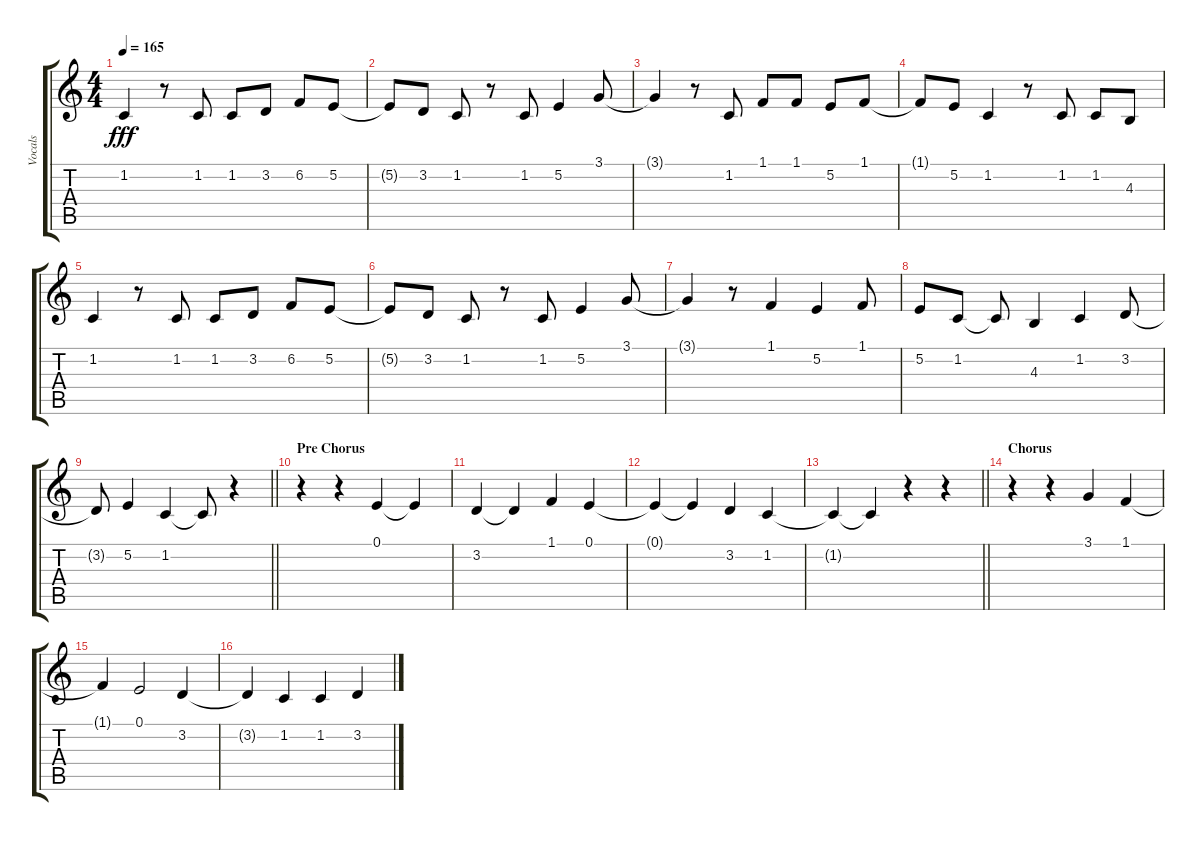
\track ("Vocals" "Vocals") {instrument clarinet}
\staff {score tabs}
\tuning (E4 B3 G3 D3 A2 E2) {hide}
\ts (4 4)
\tempo 165
\clef g2
\ks c
1.2{t}.4{dy fff} r.8 1.2.8 1.2.8 3.2.8 6.2.8 5.2.8 |
5.2{t}.8 3.2.8 1.2.8 r.8 1.2.8 5.2.4 3.1.8 |
3.1{t}.4 r.8 1.2.8 1.1.8 1.1.8 5.2.8 1.1.8 |
1.1{t}.8 5.2.8 1.2.4 r.8 1.2.8 1.2.8 4.3.8 |
1.2.4 r.8 1.2.8 1.2.8 3.2.8 6.2.8 5.2.8 |
5.2{t}.8 3.2.8 1.2.8 r.8 1.2.8 5.2.4 3.1.8 |
3.1{t}.4 r.8 1.1.4 5.2.4 1.1.8 |
5.2.8 1.2.8 1.2{t}.8 4.3.4 1.2.4 3.2.8 |
\barLineRight lightlight
3.2{t}.8 5.2.4 1.2.4 1.2{t}.8 r.4 |
\section ("" "Pre Chorus")
r.4 r.4 0.1.4 0.1{t}.4 |
3.2.4 3.2{t}.4 1.1.4 0.1.4 |
0.1{t}.4 0.1{t}.4 3.2.4 1.2.4 |
\barLineRight lightlight
1.2{t}.4 1.2{t}.4 r.4 r.4 |
\section ("" "Chorus")
r.4 r.4 3.1.4 1.1.4 |
1.1{t}.4 0.1.2 3.2.4 |
3.2{t}.4 1.2.4 1.2.4 3.2.4
